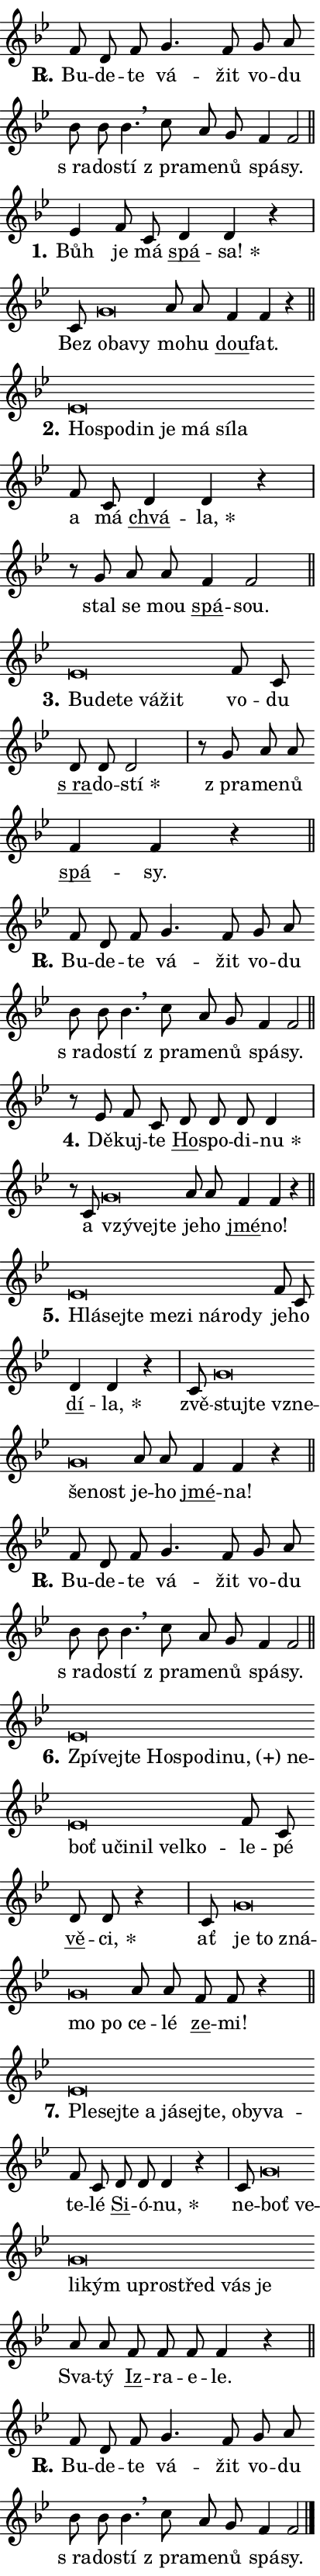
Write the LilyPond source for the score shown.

\version "2.24.0"
\header { tagline = "" }
\paper {
  indent = 0\cm
  top-margin = 0\cm
  right-margin = 0.13\cm % to fit lyric hyphens
  bottom-margin = 0\cm
  left-margin = 0\cm
  paper-width = 7\cm
  page-breaking = #ly:one-page-breaking
  system-system-spacing.basic-distance = #11
  score-system-spacing.basic-distance = #11
  ragged-last = ##f
}


%% Author: Thomas Morley
%% https://lists.gnu.org/archive/html/lilypond-user/2020-05/msg00002.html
#(define (line-position grob)
"Returns position of @var[grob} in current system:
   @code{'start}, if at first time-step
   @code{'end}, if at last time-step
   @code{'middle} otherwise
"
  (let* ((col (ly:item-get-column grob))
         (ln (ly:grob-object col 'left-neighbor))
         (rn (ly:grob-object col 'right-neighbor))
         (col-to-check-left (if (ly:grob? ln) ln col))
         (col-to-check-right (if (ly:grob? rn) rn col))
         (break-dir-left
           (and
             (ly:grob-property col-to-check-left 'non-musical #f)
             (ly:item-break-dir col-to-check-left)))
         (break-dir-right
           (and
             (ly:grob-property col-to-check-right 'non-musical #f)
             (ly:item-break-dir col-to-check-right))))
        (cond ((eqv? 1 break-dir-left) 'start)
              ((eqv? -1 break-dir-right) 'end)
              (else 'middle))))

#(define (tranparent-at-line-position vctor)
  (lambda (grob)
  "Relying on @code{line-position} select the relevant enry from @var{vctor}.
Used to determine transparency,"
    (case (line-position grob)
      ((end) (not (vector-ref vctor 0)))
      ((middle) (not (vector-ref vctor 1)))
      ((start) (not (vector-ref vctor 2))))))

noteHeadBreakVisibility =
#(define-music-function (break-visibility)(vector?)
"Makes @code{NoteHead}s transparent relying on @var{break-visibility}"
#{
  \override NoteHead.transparent =
    #(tranparent-at-line-position break-visibility)
#})

#(define delete-ledgers-for-transparent-note-heads
  (lambda (grob)
    "Reads whether a @code{NoteHead} is transparent.
If so this @code{NoteHead} is removed from @code{'note-heads} from
@var{grob}, which is supposed to be @code{LedgerLineSpanner}.
As a result ledgers are not printed for this @code{NoteHead}"
    (let* ((nhds-array (ly:grob-object grob 'note-heads))
           (nhds-list
             (if (ly:grob-array? nhds-array)
                 (ly:grob-array->list nhds-array)
                 '()))
           ;; Relies on the transparent-property being done before
           ;; Staff.LedgerLineSpanner.after-line-breaking is executed.
           ;; This is fragile ...
           (to-keep
             (remove
               (lambda (nhd)
                 (ly:grob-property nhd 'transparent #f))
               nhds-list)))
      ;; TODO find a better method to iterate over grob-arrays, similiar
      ;; to filter/remove etc for lists
      ;; For now rebuilt from scratch
      (set! (ly:grob-object grob 'note-heads)  '())
      (for-each
        (lambda (nhd)
          (ly:pointer-group-interface::add-grob grob 'note-heads nhd))
        to-keep))))

squashNotes = {
  \override NoteHead.X-extent = #'(-0.2 . 0.2)
  \override NoteHead.Y-extent = #'(-0.75 . 0)
  \override NoteHead.stencil =
    #(lambda (grob)
       (let ((pos (ly:grob-property grob 'staff-position)))
         (begin
           (if (< pos -7) (display "ERROR: Lower brevis then expected\n") (display "OK: Expected brevis position\n"))
           (if (<= pos -6) ly:text-interface::print ly:note-head::print))))
}
unSquashNotes = {
  \revert NoteHead.X-extent
  \revert NoteHead.Y-extent
  \revert NoteHead.stencil
}

hideNotes = \noteHeadBreakVisibility #begin-of-line-visible
unHideNotes = \noteHeadBreakVisibility #all-visible

% work-around for resetting accidentals
% https://lilypond.org/doc/v2.23/Documentation/notation/displaying-rhythms#unmetered-music
cadenzaMeasure = {
  \cadenzaOff
  \partial 1024 s1024
  \cadenzaOn
}

#(define-markup-command (accent layout props text) (markup?)
  "Underline accented syllable"
  (interpret-markup layout props
    #{\markup \override #'(offset . 4.3) \underline { #text }#}))

responsum = \markup \concat {
  "R" \hspace #-1.05 \path #0.1 #'((moveto 0 0.07) (lineto 0.9 0.8)) \hspace #0.05 "."
}

spaceSize = #0.6828661417322834 % exact space size for TeX Gyre Schola

\layout {
  \context {
    \Staff
    \remove "Time_signature_engraver"
    \override LedgerLineSpanner.after-line-breaking = #delete-ledgers-for-transparent-note-heads
  }
  \context {
    \Lyrics {
      \override LyricSpace.minimum-distance = \spaceSize
      \override LyricText.font-name = #"TeX Gyre Schola"
      \override LyricText.font-size = 1
      \override StanzaNumber.font-name = #"TeX Gyre Schola Bold"
      \override StanzaNumber.font-size = 1
    }
  }
  \context {
    \Score 
    \override NoteHead.text =
      #(lambda (grob) 
        (let ((pos (ly:grob-property grob 'staff-position)))
          #{\markup {
            \combine
              \halign #-0.55 \raise #(if (= pos -6) 0 0.5) \override #'(thickness . 2) \draw-line #'(3.2 . 0)
              \musicglyph "noteheads.sM1"
          }#}))
  }
}

% magnetic-lyrics.ily
%
%   written by
%     Jean Abou Samra <jean@abou-samra.fr>
%     Werner Lemberg <wl@gnu.org>
%
%   adapted by
%     Jiri Hon <jiri.hon@gmail.com>
%
% Version 2022-Apr-15

% https://www.mail-archive.com/lilypond-user@gnu.org/msg149350.html

#(define (Left_hyphen_pointer_engraver context)
   "Collect syllable-hyphen-syllable occurrences in lyrics and store
them in properties.  This engraver only looks to the left.  For
example, if the lyrics input is @code{foo -- bar}, it does the
following.

@itemize @bullet
@item
Set the @code{text} property of the @code{LyricHyphen} grob between
@q{foo} and @q{bar} to @code{foo}.

@item
Set the @code{left-hyphen} property of the @code{LyricText} grob with
text @q{foo} to the @code{LyricHyphen} grob between @q{foo} and
@q{bar}.
@end itemize

Use this auxiliary engraver in combination with the
@code{lyric-@/text::@/apply-@/magnetic-@/offset!} hook."
   (let ((hyphen #f)
         (text #f))
     (make-engraver
      (acknowledgers
       ((lyric-syllable-interface engraver grob source-engraver)
        (set! text grob)))
      (end-acknowledgers
       ((lyric-hyphen-interface engraver grob source-engraver)
        ;(when (not (grob::has-interface grob 'lyric-space-interface))
          (set! hyphen grob)));)
      ((stop-translation-timestep engraver)
       (when (and text hyphen)
         (ly:grob-set-object! text 'left-hyphen hyphen))
       (set! text #f)
       (set! hyphen #f)))))

#(define (lyric-text::apply-magnetic-offset! grob)
   "If the space between two syllables is less than the value in
property @code{LyricText@/.details@/.squash-threshold}, move the right
syllable to the left so that it gets concatenated with the left
syllable.

Use this function as a hook for
@code{LyricText@/.after-@/line-@/breaking} if the
@code{Left_@/hyphen_@/pointer_@/engraver} is active."
   (let ((hyphen (ly:grob-object grob 'left-hyphen #f)))
     (when hyphen
       (let ((left-text (ly:spanner-bound hyphen LEFT)))
         (when (grob::has-interface left-text 'lyric-syllable-interface)
           (let* ((common (ly:grob-common-refpoint grob left-text X))
                  (this-x-ext (ly:grob-extent grob common X))
                  (left-x-ext
                   (begin
                     ;; Trigger magnetism for left-text.
                     (ly:grob-property left-text 'after-line-breaking)
                     (ly:grob-extent left-text common X)))
                  ;; `delta` is the gap width between two syllables.
                  (delta (- (interval-start this-x-ext)
                            (interval-end left-x-ext)))
                  (details (ly:grob-property grob 'details))
                  (threshold (assoc-get 'squash-threshold details 0.2)))
             (when (< delta threshold)
               (let* (;; We have to manipulate the input text so that
                      ;; ligatures crossing syllable boundaries are not
                      ;; disabled.  For languages based on the Latin
                      ;; script this is essentially a beautification.
                      ;; However, for non-Western scripts it can be a
                      ;; necessity.
                      (lt (ly:grob-property left-text 'text))
                      (rt (ly:grob-property grob 'text))
                      (is-space (grob::has-interface hyphen 'lyric-space-interface))
                      (space (if is-space " " ""))
                      (extra-delta (if is-space spaceSize 0))
                      ;; Append new syllable.
                      (ltrt-space (if (and (string? lt) (string? rt))
                                (string-append lt space rt)
                                (make-concat-markup (list lt space rt))))
                      ;; Right-align `ltrt` to the right side.
                      (ltrt-space-markup (grob-interpret-markup
                               grob
                               (make-translate-markup
                                (cons (interval-length this-x-ext) 0)
                                (make-right-align-markup ltrt-space)))))
                 (begin
                   ;; Don't print `left-text`.
                   (ly:grob-set-property! left-text 'stencil #f)
                   ;; Set text and stencil (which holds all collected
                   ;; syllables so far) and shift it to the left.
                   (ly:grob-set-property! grob 'text ltrt-space)
                   (ly:grob-set-property! grob 'stencil ltrt-space-markup)
                   (ly:grob-translate-axis! grob (- (- delta extra-delta)) X))))))))))


#(define (lyric-hyphen::displace-bounds-first grob)
   ;; Make very sure this callback isn't triggered too early.
   (let ((left (ly:spanner-bound grob LEFT))
         (right (ly:spanner-bound grob RIGHT)))
     (ly:grob-property left 'after-line-breaking)
     (ly:grob-property right 'after-line-breaking)
     (ly:lyric-hyphen::print grob)))

squashThreshold = #0.4

\layout {
  \context {
    \Lyrics
    \consists #Left_hyphen_pointer_engraver
    \override LyricText.after-line-breaking =
      #lyric-text::apply-magnetic-offset!
    \override LyricHyphen.stencil = #lyric-hyphen::displace-bounds-first
    \override LyricText.details.squash-threshold = \squashThreshold
    \override LyricHyphen.minimum-distance = 0
    \override LyricHyphen.minimum-length = \squashThreshold
  }
}

squashText = \override LyricText.details.squash-threshold = 9999
unSquashText = \override LyricText.details.squash-threshold = \squashThreshold

leftText = \override LyricText.self-alignment-X = #LEFT
unLeftText = \revert LyricText.self-alignment-X

starOffset = #(lambda (grob) 
                (let ((x_offset (ly:self-alignment-interface::aligned-on-x-parent grob)))
                  (if (= x_offset 0) 0 (+ x_offset 1.2))))

star = #(define-music-function (syllable)(string?)
"Append star separator at the end of a syllable"
#{
  \once \override LyricText.X-offset = #starOffset
  \lyricmode { \markup {
    #syllable
    \override #'((font-name . "TeX Gyre Schola Bold")) \hspace #0.2 \lower #0.65 \larger "*"
  } }
#})

starAccent = #(define-music-function (syllable)(string?)
"Append star separator at the end of a syllable and make accent"
#{
  \once \override LyricText.X-offset = #starOffset
  \lyricmode { \markup {
    \accent #syllable
    \override #'((font-name . "TeX Gyre Schola Bold")) \hspace #0.2 \lower #0.65 \larger "*"
  } }
#})

breath = #(define-music-function (syllable)(string?)
"Append breathing indicator at the end of a syllable"
#{
  \lyricmode { \markup { #syllable "+" } }
#})

optionalBreath = #(define-music-function (syllable)(string?)
"Append optional breathing indicator at the end of a syllable"
#{
  \lyricmode { \markup { #syllable "(+)" } }
#})


\score {
    <<
        \new Voice = "melody" { \cadenzaOn \key bes \major \relative { f'8 d f g4. f8 \bar "" g a \bar "" bes bes bes4. \breathe \bar "" c8 a g \bar "" f4 f2 \cadenzaMeasure \bar "||" \break } }
        \new Lyrics \lyricsto "melody" { \lyricmode { \set stanza = \responsum
Bu -- de -- te vá -- žit vo -- du "s ra" -- do -- stí "z pra" -- me -- nů spá -- sy. } }
    >>
    \layout {}
}

\score {
    <<
        \new Voice = "melody" { \cadenzaOn \key bes \major \relative { es'4 f8 c \bar "" d4 d r \cadenzaMeasure \bar "|" c8 \squashNotes g'\breve*1/16 \hideNotes \breve*1/16 \breve*1/16 \bar "" \unHideNotes \unSquashNotes a8 a \bar "" f4 f r \cadenzaMeasure \bar "||" \break } }
        \new Lyrics \lyricsto "melody" { \lyricmode { \set stanza = "1."
Bůh je má \markup \accent spá -- \star sa! Bez \leftText o -- \squashText ba -- vy \unLeftText \unSquashText mo -- hu \markup \accent dou -- fat. } }
    >>
    \layout {}
}

\score {
    <<
        \new Voice = "melody" { \cadenzaOn \key bes \major \relative { \squashNotes es'\breve*1/16 \hideNotes \breve*1/16 \bar "" \breve*1/16 \bar "" \breve*1/16 \bar "" \breve*1/16 \bar "" \breve*1/16 \breve*1/16 \bar "" \unHideNotes \unSquashNotes f8 c \bar "" d4 d r \cadenzaMeasure \bar "|" r8 g a8 a \bar "" f4 f2 \cadenzaMeasure \bar "||" \break } }
        \new Lyrics \lyricsto "melody" { \lyricmode { \set stanza = "2."
\leftText Ho -- \squashText spo -- din je má sí -- la \unLeftText \unSquashText a má \markup \accent chvá -- \star la, stal se mou \markup \accent spá -- sou. } }
    >>
    \layout {}
}

\score {
    <<
        \new Voice = "melody" { \cadenzaOn \key bes \major \relative { \squashNotes es'\breve*1/16 \hideNotes \breve*1/16 \bar "" \breve*1/16 \bar "" \breve*1/16 \breve*1/16 \bar "" \unHideNotes \unSquashNotes f8 c \bar "" d d d2 \cadenzaMeasure \bar "|" r8 g a a \bar "" f4 f r \cadenzaMeasure \bar "||" \break } }
        \new Lyrics \lyricsto "melody" { \lyricmode { \set stanza = "3."
\leftText Bu -- \squashText de -- te vá -- žit \unLeftText \unSquashText vo -- du \markup \accent "s ra" -- do -- \star stí "z pra" -- me -- nů \markup \accent spá -- sy. } }
    >>
    \layout {}
}

\score {
    <<
        \new Voice = "melody" { \cadenzaOn \key bes \major \relative { f'8 d f g4. f8 \bar "" g a \bar "" bes bes bes4. \breathe \bar "" c8 a g \bar "" f4 f2 \cadenzaMeasure \bar "||" \break } }
        \new Lyrics \lyricsto "melody" { \lyricmode { \set stanza = \responsum
Bu -- de -- te vá -- žit vo -- du "s ra" -- do -- stí "z pra" -- me -- nů spá -- sy. } }
    >>
    \layout {}
}

\score {
    <<
        \new Voice = "melody" { \cadenzaOn \key bes \major \relative { r8 es' f c \bar "" d d d d4 \cadenzaMeasure \bar "|" r8 c8 \squashNotes g'\breve*1/16 \hideNotes \breve*1/16 \breve*1/16 \bar "" \unHideNotes \unSquashNotes a8 a \bar "" f4 f r \cadenzaMeasure \bar "||" \break } }
        \new Lyrics \lyricsto "melody" { \lyricmode { \set stanza = "4."
Dě -- kuj -- te \markup \accent Ho -- spo -- di -- \star nu a \leftText vzý -- \squashText vej -- te \unLeftText \unSquashText je -- ho \markup \accent jmé -- no! } }
    >>
    \layout {}
}

\score {
    <<
        \new Voice = "melody" { \cadenzaOn \key bes \major \relative { \squashNotes es'\breve*1/16 \hideNotes \breve*1/16 \bar "" \breve*1/16 \bar "" \breve*1/16 \bar "" \breve*1/16 \bar "" \breve*1/16 \bar "" \breve*1/16 \breve*1/16 \bar "" \unHideNotes \unSquashNotes f8 c \bar "" d4 d r \cadenzaMeasure \bar "|" c8 \squashNotes g'\breve*1/16 \hideNotes \breve*1/16 \bar "" \breve*1/16 \bar "" \breve*1/16 \breve*1/16 \bar "" \unHideNotes \unSquashNotes a8 a \bar "" f4 f r \cadenzaMeasure \bar "||" \break } }
        \new Lyrics \lyricsto "melody" { \lyricmode { \set stanza = "5."
\leftText Hlá -- \squashText sej -- te me -- zi ná -- ro -- dy \unLeftText \unSquashText je -- ho \markup \accent dí -- \star la, zvě -- \leftText stuj -- \squashText te vzne -- še -- nost \unLeftText \unSquashText je -- ho \markup \accent jmé -- na! } }
    >>
    \layout {}
}

\score {
    <<
        \new Voice = "melody" { \cadenzaOn \key bes \major \relative { f'8 d f g4. f8 \bar "" g a \bar "" bes bes bes4. \breathe \bar "" c8 a g \bar "" f4 f2 \cadenzaMeasure \bar "||" \break } }
        \new Lyrics \lyricsto "melody" { \lyricmode { \set stanza = \responsum
Bu -- de -- te vá -- žit vo -- du "s ra" -- do -- stí "z pra" -- me -- nů spá -- sy. } }
    >>
    \layout {}
}

\score {
    <<
        \new Voice = "melody" { \cadenzaOn \key bes \major \relative { \squashNotes es'\breve*1/16 \hideNotes \breve*1/16 \bar "" \breve*1/16 \bar "" \breve*1/16 \bar "" \breve*1/16 \bar "" \breve*1/16 \bar "" \breve*1/16 \bar "" \breve*1/16 \bar "" \breve*1/16 \bar "" \breve*1/16 \bar "" \breve*1/16 \bar "" \breve*1/16 \bar "" \breve*1/16 \breve*1/16 \bar "" \unHideNotes \unSquashNotes f8 c \bar "" d d r4 \cadenzaMeasure \bar "|" c8 \squashNotes g'\breve*1/16 \hideNotes \breve*1/16 \bar "" \breve*1/16 \bar "" \breve*1/16 \breve*1/16 \bar "" \unHideNotes \unSquashNotes a8 a \bar "" f f r4 \cadenzaMeasure \bar "||" \break } }
        \new Lyrics \lyricsto "melody" { \lyricmode { \set stanza = "6."
\leftText Zpí -- \squashText vej -- te Ho -- spo -- di -- \optionalBreath nu, ne -- boť u -- či -- nil vel -- ko -- \unLeftText \unSquashText le -- pé \markup \accent vě -- \star ci, ať \leftText je \squashText to zná -- mo po \unLeftText \unSquashText ce -- lé \markup \accent ze -- mi! } }
    >>
    \layout {}
}

\score {
    <<
        \new Voice = "melody" { \cadenzaOn \key bes \major \relative { \squashNotes es'\breve*1/16 \hideNotes \breve*1/16 \bar "" \breve*1/16 \bar "" \breve*1/16 \bar "" \breve*1/16 \bar "" \breve*1/16 \bar "" \breve*1/16 \bar "" \breve*1/16 \bar "" \breve*1/16 \breve*1/16 \bar "" \unHideNotes \unSquashNotes f8 c \bar "" d d d4 r \cadenzaMeasure \bar "|" c8 \squashNotes g'\breve*1/16 \hideNotes \breve*1/16 \bar "" \breve*1/16 \bar "" \breve*1/16 \bar "" \breve*1/16 \bar "" \breve*1/16 \bar "" \breve*1/16 \bar "" \breve*1/16 \breve*1/16 \bar "" \unHideNotes \unSquashNotes a8 a \bar "" f f f f4 r \cadenzaMeasure \bar "||" \break } }
        \new Lyrics \lyricsto "melody" { \lyricmode { \set stanza = "7."
\leftText Ple -- \squashText sej -- te a já -- sej -- te, o -- by -- va -- \unLeftText \unSquashText te -- lé \markup \accent Si -- ó -- \star nu, ne -- \leftText boť \squashText ve -- li -- kým u -- pro -- střed vás je \unLeftText \unSquashText Sva -- tý \markup \accent Iz -- ra -- e -- le. } }
    >>
    \layout {}
}

\score {
    <<
        \new Voice = "melody" { \cadenzaOn \key bes \major \relative { f'8 d f g4. f8 \bar "" g a \bar "" bes bes bes4. \breathe \bar "" c8 a g \bar "" f4 f2 \cadenzaMeasure \bar "||" \break } \bar "|." }
        \new Lyrics \lyricsto "melody" { \lyricmode { \set stanza = \responsum
Bu -- de -- te vá -- žit vo -- du "s ra" -- do -- stí "z pra" -- me -- nů spá -- sy. } }
    >>
    \layout {}
}
